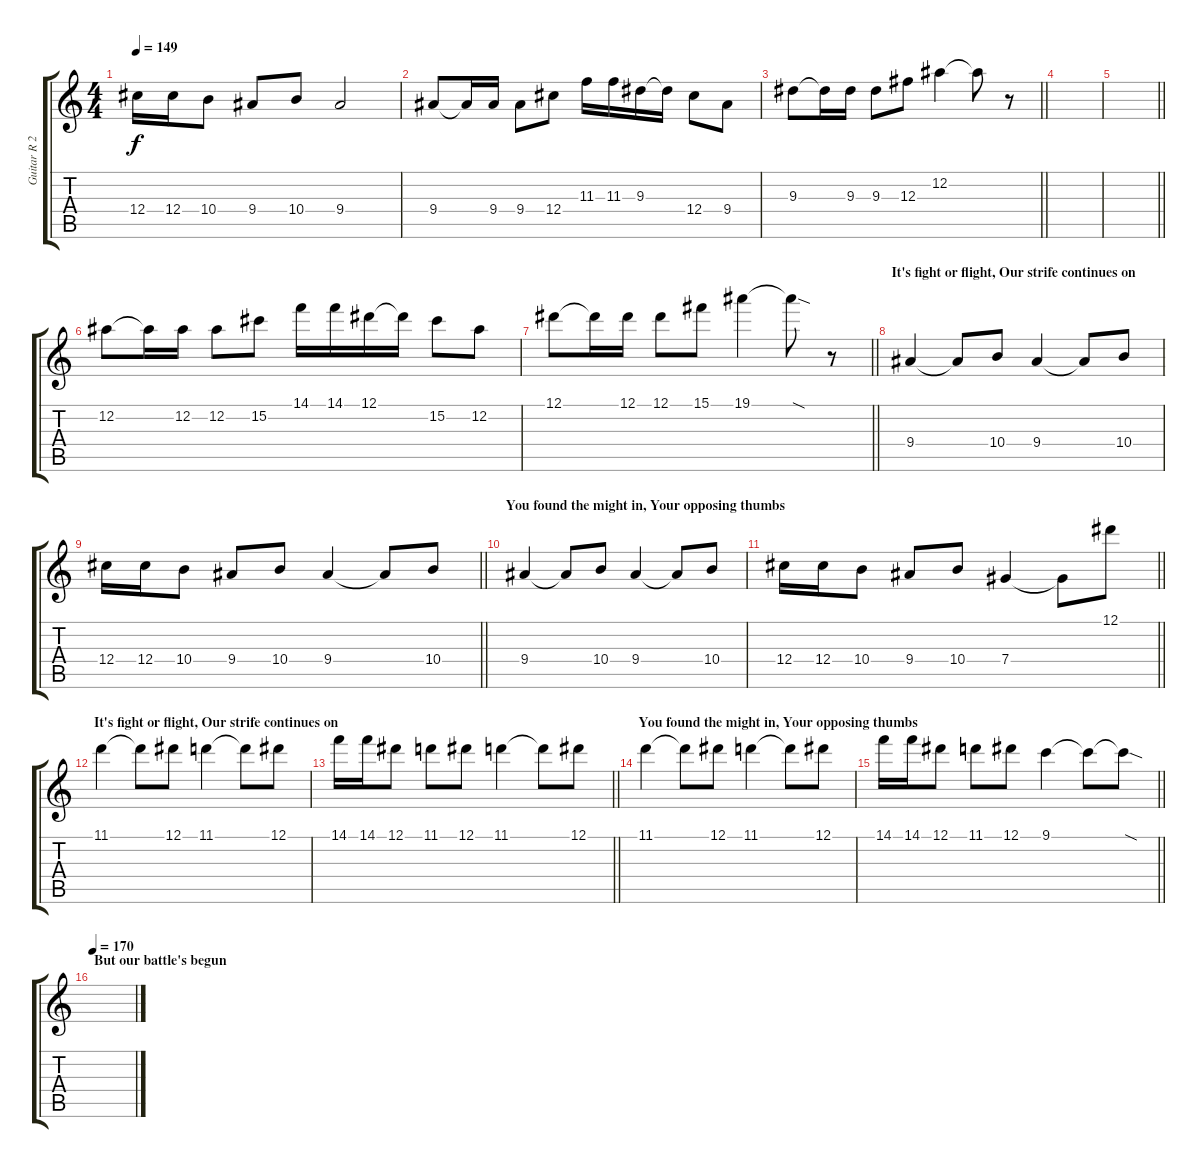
\track ("Guitar R 2" "Guitar R 2") {instrument overdrivenguitar}
\staff {score tabs}
\tuning (Eb4 Bb3 Gb3 Db3 Ab2 Eb2) {hide}
\ts (4 4)
\tempo 149
\clef g2
\ks c
12.4.16{dy f} 12.4.16 10.4.8 9.4.8 10.4.8 9.4.2 |
9.4.8 9.4{t}.16 9.4.16 9.4.8 12.4.8 11.3.16 11.3.16 9.3.16 9.3{t}.16 12.4.8 9.4.8 |
\barLineRight lightlight
9.3.8 9.3{t}.16 9.3.16 9.3.8 12.3.8 12.2.4 12.2{t}.8 r.8 |
|
\barLineRight lightlight
|
12.2.8 12.2{t}.16 12.2.16 12.2.8 15.2.8 14.1.16 14.1.16 12.1.16 12.1{t}.16 15.2.8 12.2.8 |
\barLineRight lightlight
12.1.8 12.1{t}.16 12.1.16 12.1.8 15.1.8 19.1.4 19.1{sod t}.8 r.8 |
\section ("" "It's fight or flight, Our strife continues on ")
9.4.4 9.4{t}.8 10.4.8 9.4.4 9.4{t}.8 10.4.8 |
\barLineRight lightlight
12.4.16 12.4.16 10.4.8 9.4.8 10.4.8 9.4.4 9.4{t}.8 10.4.8 |
\section ("" "You found the might in, Your opposing thumbs")
9.4.4 9.4{t}.8 10.4.8 9.4.4 9.4{t}.8 10.4.8 |
\barLineRight lightlight
12.4.16 12.4.16 10.4.8 9.4.8 10.4.8 7.4.4 7.4{t}.8 12.1.8 |
\section ("" "It's fight or flight, Our strife continues on ")
11.1.4 11.1{t}.8 12.1.8 11.1.4 11.1{t}.8 12.1.8 |
\barLineRight lightlight
14.1.16 14.1.16 12.1.8 11.1.8 12.1.8 11.1.4 11.1{t}.8 12.1.8 |
\section ("" "You found the might in, Your opposing thumbs")
11.1.4 11.1{t}.8 12.1.8 11.1.4 11.1{t}.8 12.1.8 |
\barLineRight lightlight
14.1.16 14.1.16 12.1.8 11.1.8 12.1.8 9.1.4 9.1{t}.8 9.1{sod t}.8 |
\section ("" "But our battle's begun ")
\tempo 170
